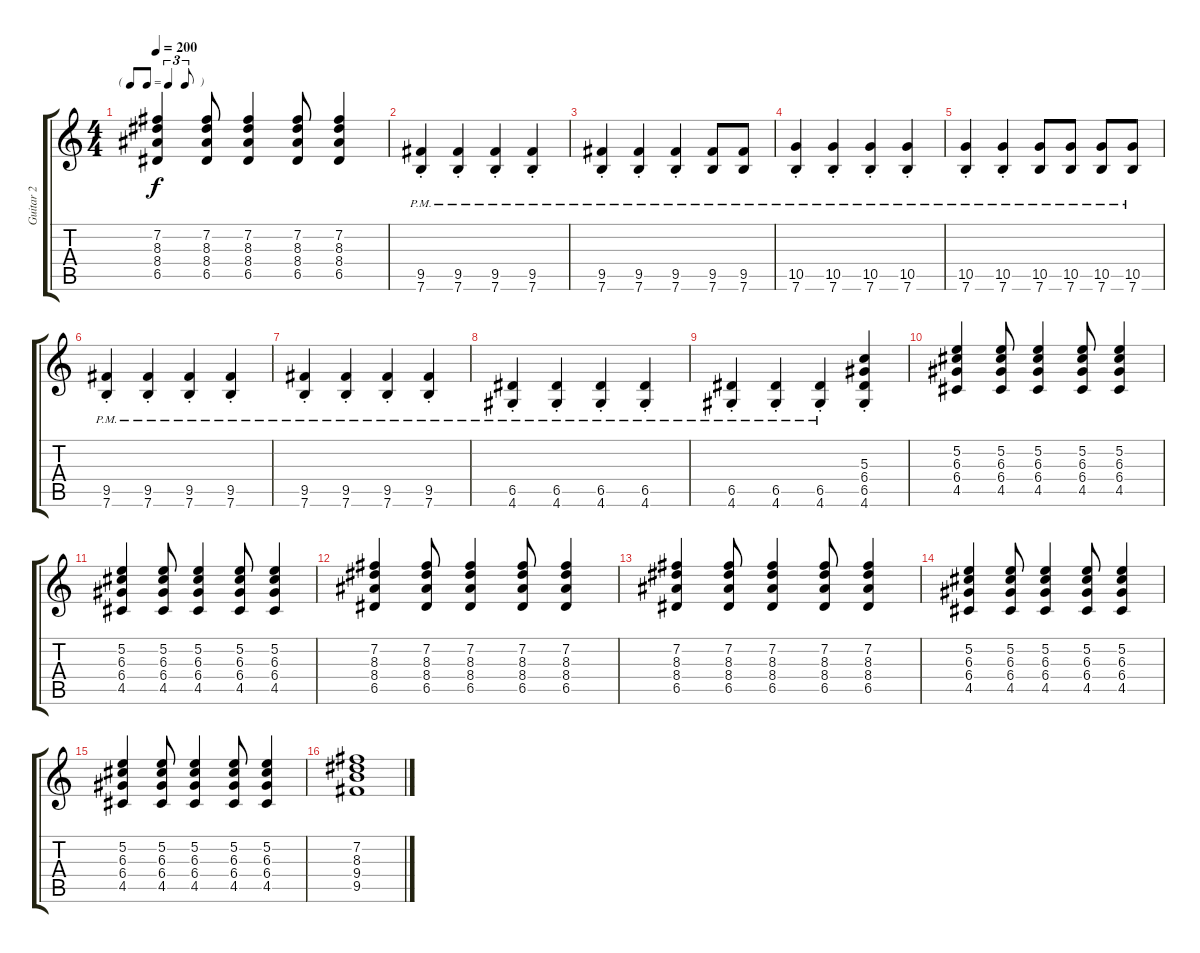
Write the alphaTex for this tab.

\track ("Guitar 2" "Guitar 2") {instrument overdrivenguitar}
\staff {score tabs}
\tuning (E4 B3 G3 D3 A2 E2) {hide}
\ts (4 4)
\tf triplet8th
\tempo 200
\clef g2
\ks c
(7.2 8.3 8.4 6.5).4{dy f} (7.2 8.3 8.4 6.5).8 (7.2 8.3 8.4 6.5).4 (7.2 8.3 8.4 6.5).8 (7.2 8.3 8.4 6.5).4 |
(9.5{pm st} 7.6).4 (9.5{pm st} 7.6).4 (9.5{pm st} 7.6).4 (9.5{pm st} 7.6).4 |
(9.5{pm st} 7.6).4 (9.5{pm st} 7.6).4 (9.5{pm st} 7.6).4 (9.5{pm} 7.6).8 (9.5{pm} 7.6).8 |
(10.5{pm st} 7.6).4 (10.5{pm st} 7.6).4 (10.5{pm st} 7.6).4 (10.5{pm st} 7.6).4 |
(10.5{pm st} 7.6).4 (10.5{pm st} 7.6).4 (10.5{pm} 7.6).8 (10.5{pm} 7.6).8 (10.5{pm} 7.6).8 (10.5{pm} 7.6).8 |
(9.5{pm st} 7.6).4 (9.5{pm st} 7.6).4 (9.5{pm st} 7.6).4 (9.5{pm st} 7.6).4 |
(9.5{pm st} 7.6).4 (9.5{pm st} 7.6).4 (9.5{pm st} 7.6).4 (9.5{pm st} 7.6).4 |
(6.5{pm st} 4.6).4 (6.5{pm st} 4.6).4 (6.5{pm st} 4.6).4 (6.5{pm st} 4.6).4 |
(6.5{pm st} 4.6).4 (6.5{pm st} 4.6).4 (6.5{pm st} 4.6).4 (5.3 6.4 6.5{st} 4.6).4 |
(5.2 6.3 6.4 4.5).4 (5.2 6.3 6.4 4.5).8 (5.2 6.3 6.4 4.5).4 (5.2 6.3 6.4 4.5).8 (5.2 6.3 6.4 4.5).4 |
(5.2 6.3 6.4 4.5).4 (5.2 6.3 6.4 4.5).8 (5.2 6.3 6.4 4.5).4 (5.2 6.3 6.4 4.5).8 (5.2 6.3 6.4 4.5).4 |
(7.2 8.3 8.4 6.5).4 (7.2 8.3 8.4 6.5).8 (7.2 8.3 8.4 6.5).4 (7.2 8.3 8.4 6.5).8 (7.2 8.3 8.4 6.5).4 |
(7.2 8.3 8.4 6.5).4 (7.2 8.3 8.4 6.5).8 (7.2 8.3 8.4 6.5).4 (7.2 8.3 8.4 6.5).8 (7.2 8.3 8.4 6.5).4 |
(5.2 6.3 6.4 4.5).4 (5.2 6.3 6.4 4.5).8 (5.2 6.3 6.4 4.5).4 (5.2 6.3 6.4 4.5).8 (5.2 6.3 6.4 4.5).4 |
(5.2 6.3 6.4 4.5).4 (5.2 6.3 6.4 4.5).8 (5.2 6.3 6.4 4.5).4 (5.2 6.3 6.4 4.5).8 (5.2 6.3 6.4 4.5).4 |
(7.2 8.3 9.4 9.5).1
